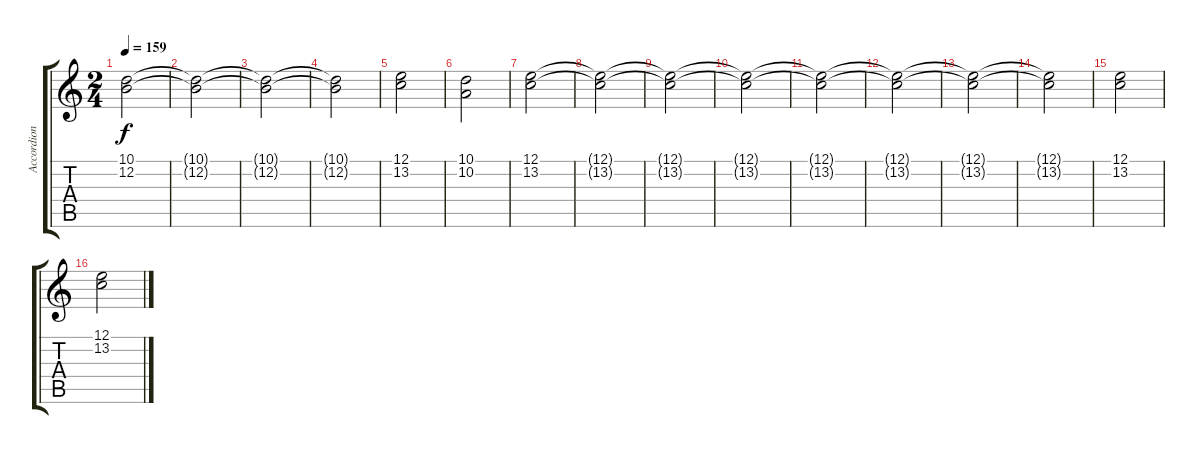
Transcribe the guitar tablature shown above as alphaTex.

\track ("Accordion" "Accordion") {instrument tangoaccordion}
\staff {score tabs}
\tuning (E4 B3 G3 D3 A2 E2) {hide}
\ts (2 4)
\tempo 159
\clef g2
\ks c
(10.1 12.2).2{dy f} |
(10.1{t} 12.2{t}).2 |
(10.1{t} 12.2{t}).2 |
(10.1{t} 12.2{t}).2 |
(12.1 13.2).2 |
(10.1 10.2).2 |
(12.1 13.2).2 |
(12.1{t} 13.2{t}).2 |
(12.1{t} 13.2{t}).2 |
(12.1{t} 13.2{t}).2 |
(12.1{t} 13.2{t}).2 |
(12.1{t} 13.2{t}).2 |
(12.1{t} 13.2{t}).2 |
(12.1{t} 13.2{t}).2 |
(12.1 13.2).2 |
(12.1 13.2).2
